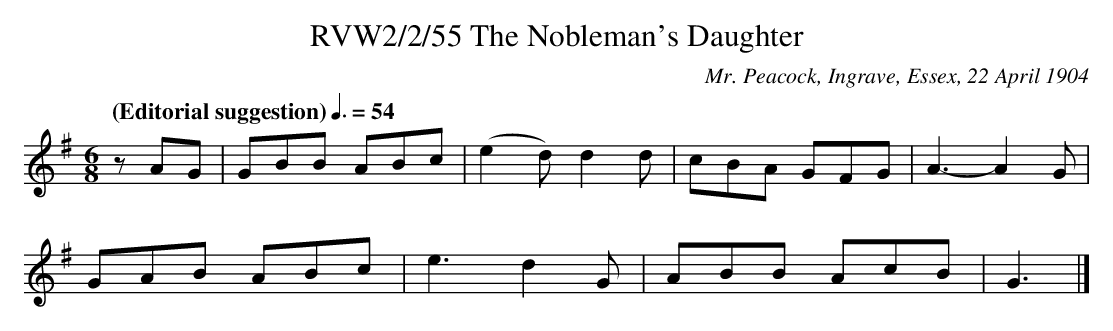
X:1
T:RVW2/2/55 The Nobleman's Daughter
C: Mr. Peacock, Ingrave, Essex, 22 April 1904
L:1/8
Q: "(Editorial suggestion)" 3/8=54
M:6/8
K:G
zAG | GBB ABc | (e2 d) d2 d | cBA GFG | A3-A2 G |
GAB ABc | e3 d2 G | ABB AcB | G3|]
